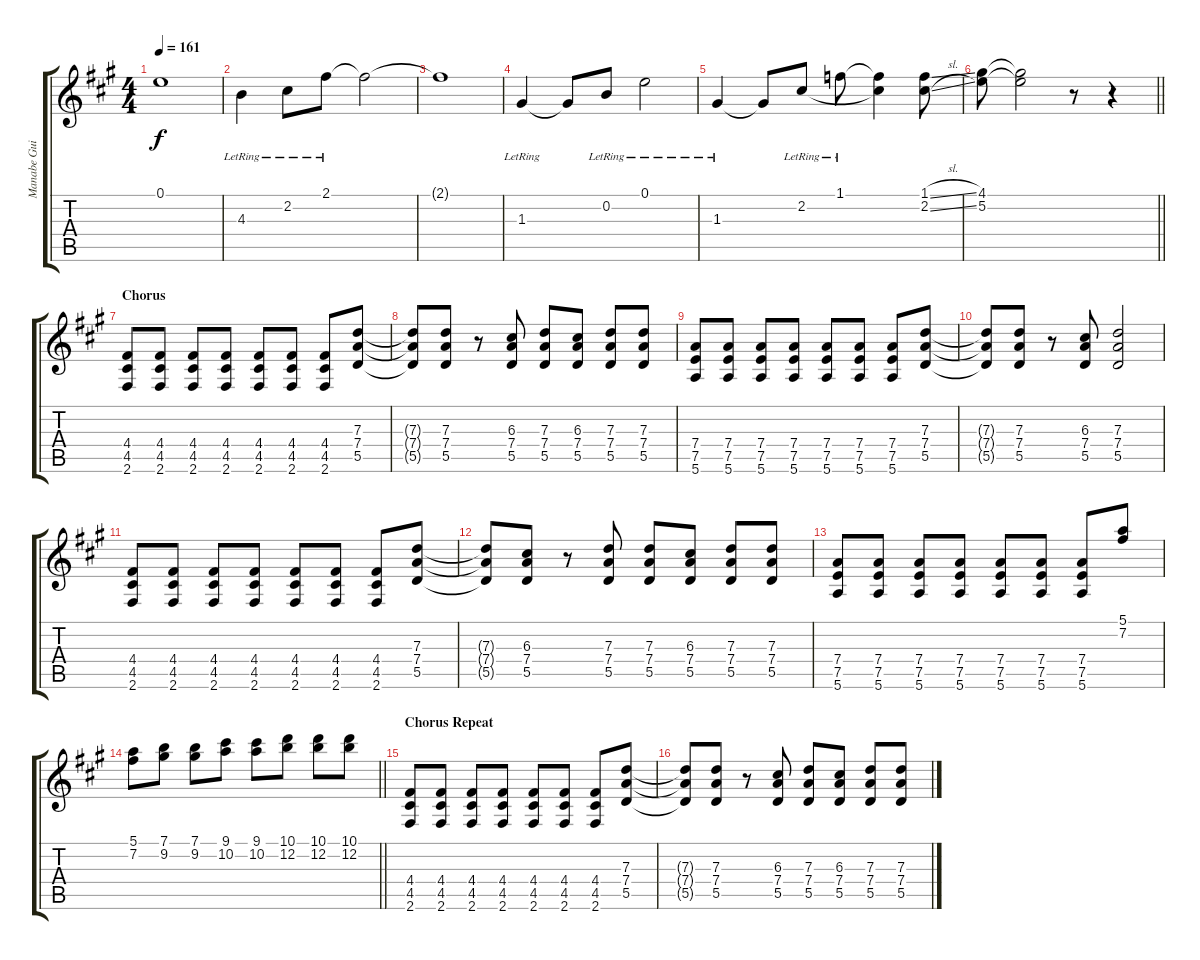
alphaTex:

\track ("Manabe Guitar" "Manabe Gui") {instrument electricguitarclean}
\staff {score tabs}
\tuning (E4 B3 G3 D3 A2 E2) {hide}
\ts (4 4)
\tempo 161
\clef g2
\ks a
0.1{t}.1{dy f} |
4.3{lr}.4 2.2{lr}.8 2.1{lr}.8 2.1{t}.2 |
2.1{t}.1 |
1.3{lr}.4 1.3{t}.8 0.2{lr}.8 0.1{lr}.2 |
1.3{lr}.4 1.3{t}.8 2.2{lr}.8 1.1{lr}.8 (1.1{t} 2.2{t}).4 (1.1{sl} 2.2{sl}).8 |
\barLineRight lightlight
(4.1 5.2).8 (4.1{t} 5.2{t}).2 r.8 r.4 |
\section ("" "Chorus")
(4.4 4.5 2.6).8 (4.4 4.5 2.6).8 (4.4 4.5 2.6).8 (4.4 4.5 2.6).8 (4.4 4.5 2.6).8 (4.4 4.5 2.6).8 (4.4 4.5 2.6).8 (7.3 7.4 5.5).8 |
(7.3{t} 7.4{t} 5.5{t}).8 (7.3 7.4 5.5).8 r.8 (6.3 7.4 5.5).8 (7.3 7.4 5.5).8 (6.3 7.4 5.5).8 (7.3 7.4 5.5).8 (7.3 7.4 5.5).8 |
(7.4 7.5 5.6).8 (7.4 7.5 5.6).8 (7.4 7.5 5.6).8 (7.4 7.5 5.6).8 (7.4 7.5 5.6).8 (7.4 7.5 5.6).8 (7.4 7.5 5.6).8 (7.3 7.4 5.5).8 |
(7.3{t} 7.4{t} 5.5{t}).8 (7.3 7.4 5.5).8 r.8 (6.3 7.4 5.5).8 (7.3 7.4 5.5).2 |
(4.4 4.5 2.6).8 (4.4 4.5 2.6).8 (4.4 4.5 2.6).8 (4.4 4.5 2.6).8 (4.4 4.5 2.6).8 (4.4 4.5 2.6).8 (4.4 4.5 2.6).8 (7.3 7.4 5.5).8 |
(7.3{t} 7.4{t} 5.5{t}).8 (6.3 7.4 5.5).8 r.8 (7.3 7.4 5.5).8 (7.3 7.4 5.5).8 (6.3 7.4 5.5).8 (7.3 7.4 5.5).8 (7.3 7.4 5.5).8 |
(7.4 7.5 5.6).8 (7.4 7.5 5.6).8 (7.4 7.5 5.6).8 (7.4 7.5 5.6).8 (7.4 7.5 5.6).8 (7.4 7.5 5.6).8 (7.4 7.5 5.6).8 (5.1 7.2).8 |
\barLineRight lightlight
(5.1 7.2).8 (7.1 9.2).8 (7.1 9.2).8 (9.1 10.2).8 (9.1 10.2).8 (10.1 12.2).8 (10.1 12.2).8 (10.1 12.2).8 |
\section ("" "Chorus Repeat")
(4.4 4.5 2.6).8 (4.4 4.5 2.6).8 (4.4 4.5 2.6).8 (4.4 4.5 2.6).8 (4.4 4.5 2.6).8 (4.4 4.5 2.6).8 (4.4 4.5 2.6).8 (7.3 7.4 5.5).8 |
(7.3{t} 7.4{t} 5.5{t}).8 (7.3 7.4 5.5).8 r.8 (6.3 7.4 5.5).8 (7.3 7.4 5.5).8 (6.3 7.4 5.5).8 (7.3 7.4 5.5).8 (7.3 7.4 5.5).8
